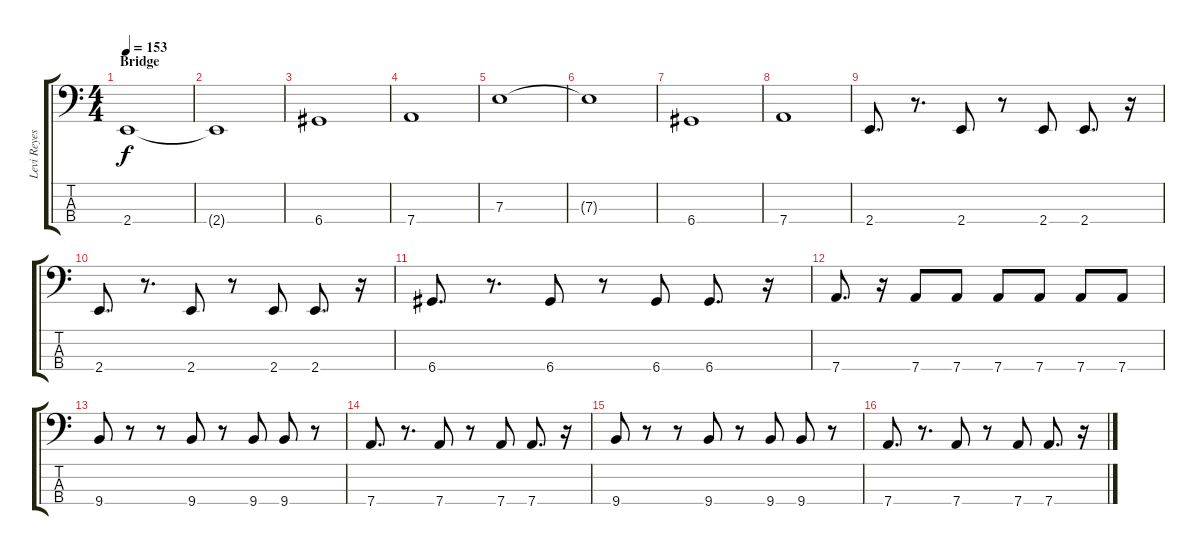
\track ("Levi Reyes" "Levi Reyes") {instrument electricbassfinger}
\staff {score tabs}
\tuning (G2 D2 A1 D1) {hide}
\ts (4 4)
\section ("" "Bridge")
\tempo 153
\clef f4
\ks c
2.4.1{dy f} |
2.4{t}.1 |
6.4.1 |
7.4.1 |
7.3.1 |
7.3{t}.1 |
6.4.1 |
7.4.1 |
2.4.8{d} r.8{d} 2.4.8 r.8 2.4.8 2.4.8{d} r.16 |
2.4.8{d} r.8{d} 2.4.8 r.8 2.4.8 2.4.8{d} r.16 |
6.4.8{d} r.8{d} 6.4.8 r.8 6.4.8 6.4.8{d} r.16 |
7.4.8{d} r.16 7.4.8 7.4.8 7.4.8 7.4.8 7.4.8 7.4.8 |
9.4.8 r.8 r.8 9.4.8 r.8 9.4.8 9.4.8 r.8 |
7.4.8{d} r.8{d} 7.4.8 r.8 7.4.8 7.4.8{d} r.16 |
9.4.8 r.8 r.8 9.4.8 r.8 9.4.8 9.4.8 r.8 |
7.4.8{d} r.8{d} 7.4.8 r.8 7.4.8 7.4.8{d} r.16
